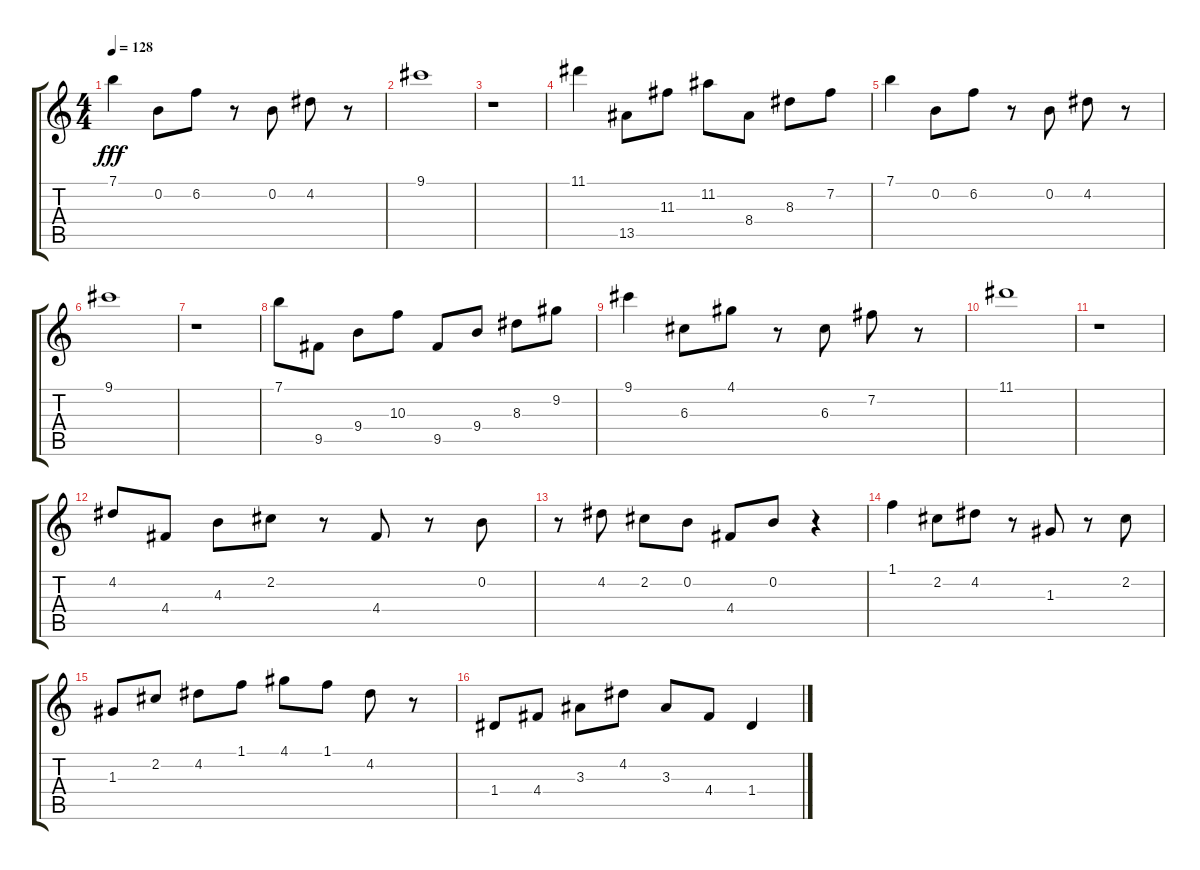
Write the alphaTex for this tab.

\track "" {instrument electricguitarjazz}
\staff {score tabs}
\tuning (E4 B3 G3 D3 A2 E2) {hide}
\ts (4 4)
\tempo 128
\clef g2
\ks c
7.1.4{dy fff} 0.2.8 6.2.8 r.8 0.2.8 4.2.8 r.8 |
9.1.1 |
r.1 |
11.1.4 13.5.8 11.3.8 11.2.8 8.4.8 8.3.8 7.2.8 |
7.1.4 0.2.8 6.2.8 r.8 0.2.8 4.2.8 r.8 |
9.1.1 |
r.1 |
7.1.8 9.5.8 9.4.8 10.3.8 9.5.8 9.4.8 8.3.8 9.2.8 |
9.1.4 6.3.8 4.1.8 r.8 6.3.8 7.2.8 r.8 |
11.1.1 |
r.1 |
4.2.8 4.4.8 4.3.8 2.2.8 r.8 4.4.8 r.8 0.2.8 |
r.8 4.2.8 2.2.8 0.2.8 4.4.8 0.2.8 r.4 |
1.1.4 2.2.8 4.2.8 r.8 1.3.8 r.8 2.2.8 |
1.3.8 2.2.8 4.2.8 1.1.8 4.1.8 1.1.8 4.2.8 r.8 |
1.4.8 4.4.8 3.3.8 4.2.8 3.3.8 4.4.8 1.4.4
